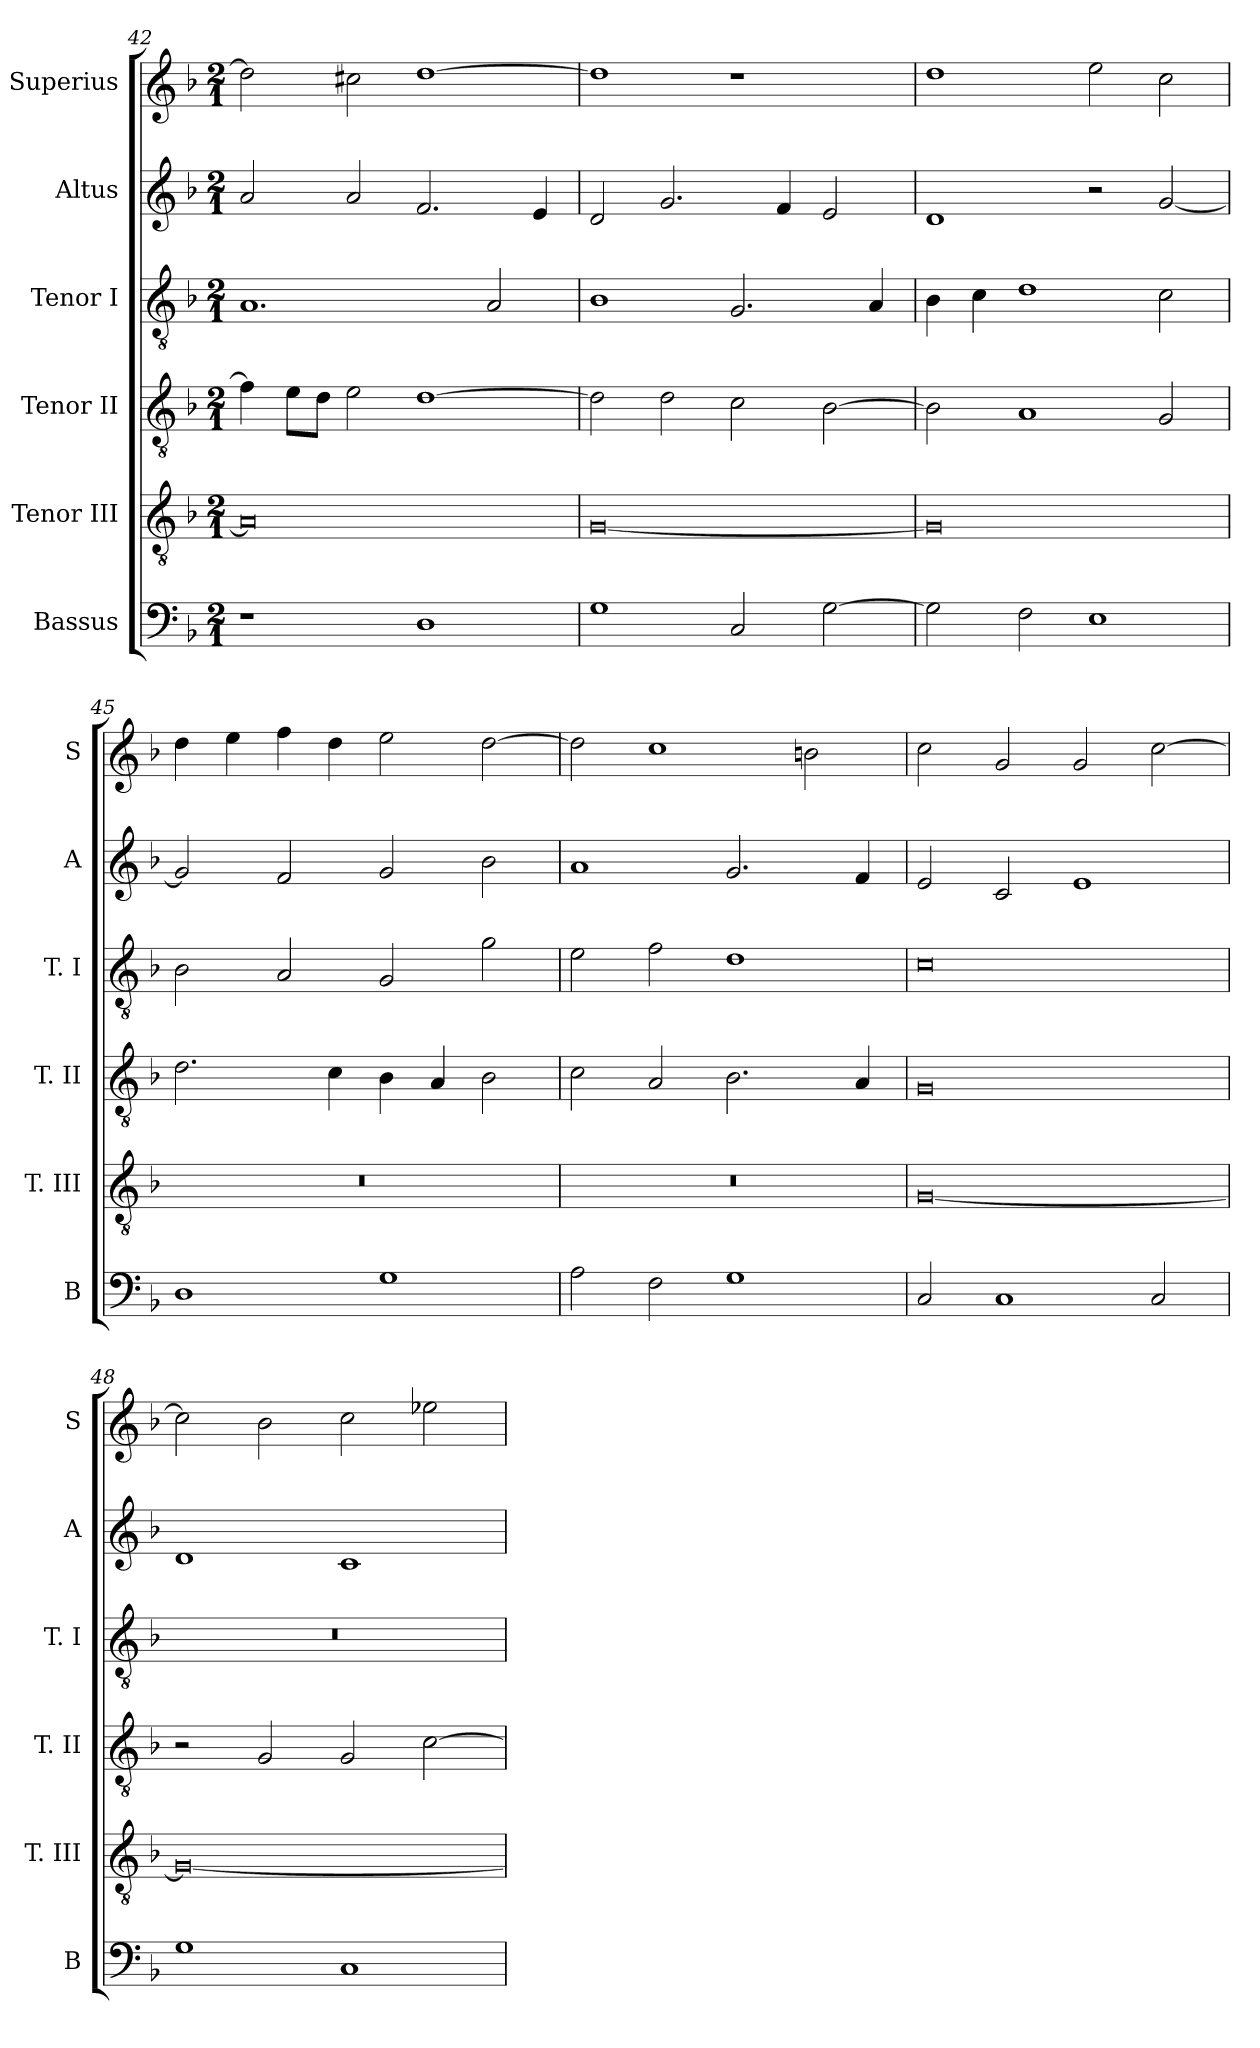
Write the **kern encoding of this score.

**kern	**kern	**kern	**kern	**kern	**kern
*part6	*part5	*part4	*part3	*part2	*part1
*staff6	*staff5	*staff4	*staff3	*staff2	*staff1
*I"Bassus	*I"Tenor III	*I"Tenor II	*I"Tenor I	*I"Altus	*I"Superius
*I'B	*I'T. III	*I'T. II	*I'T. I	*I'A	*I'S
*clefF4	*clefGv2	*clefGv2	*clefGv2	*clefG2	*clefG2
*k[b-]	*k[b-]	*k[b-]	*k[b-]	*k[b-]	*k[b-]
*F:	*F:	*F:	*F:	*F:	*F:
*M2/1	*M2/1	*M2/1	*M2/1	*M2/1	*M2/1
=42	=42	=42	=42	=42	=42
1r	0A]	4f]	1.A	2a	2dd]
.	.	8eL	.	.	.
.	.	8dJ	.	.	.
.	.	2e	.	2a	2cc#X
1D	.	[1d	.	2.f	[1dd
.	.	.	2A	.	.
.	.	.	.	4e	.
=43	=43	=43	=43	=43	=43
1G	[0G	2d]	1B-	2d	1dd]
.	.	2d	.	2.g	.
2C	.	2c	2.G	.	1r
.	.	.	.	4f	.
[2G	.	[2B-	.	2e	.
.	.	.	4A	.	.
=44	=44	=44	=44	=44	=44
2G]	0G]	2B-]	4B-	1d	1dd
.	.	.	4c	.	.
2F	.	1A	1d	.	.
1E	.	.	.	2r	2ee
.	.	2G	2c	[2g	2cc
=45	=45	=45	=45	=45	=45
1D	0r	2.d	2B-	2g]	4dd
.	.	.	.	.	4ee
.	.	.	2A	2f	4ff
.	.	4c	.	.	4dd
1G	.	4B-	2G	2g	2ee
.	.	4A	.	.	.
.	.	2B-	2g	2b-	[2dd
=46	=46	=46	=46	=46	=46
2A	0r	2c	2e	1a	2dd]
2F	.	2A	2f	.	1cc
1G	.	2.B-	1d	2.g	.
.	.	.	.	.	2bn
.	.	4A	.	4f	.
=47	=47	=47	=47	=47	=47
2C	[0G	0G	0c	2e	2cc
1C	.	.	.	2c	2g
.	.	.	.	1e	2g
2C	.	.	.	.	[2cc
=48	=48	=48	=48	=48	=48
1G	0G_	2r	0r	1d	2cc]
.	.	2G	.	.	2b-
1C	.	2G	.	1c	2cc
.	.	[2c	.	.	2ee-X
=	=	=	=	=	=
*-	*-	*-	*-	*-	*-
